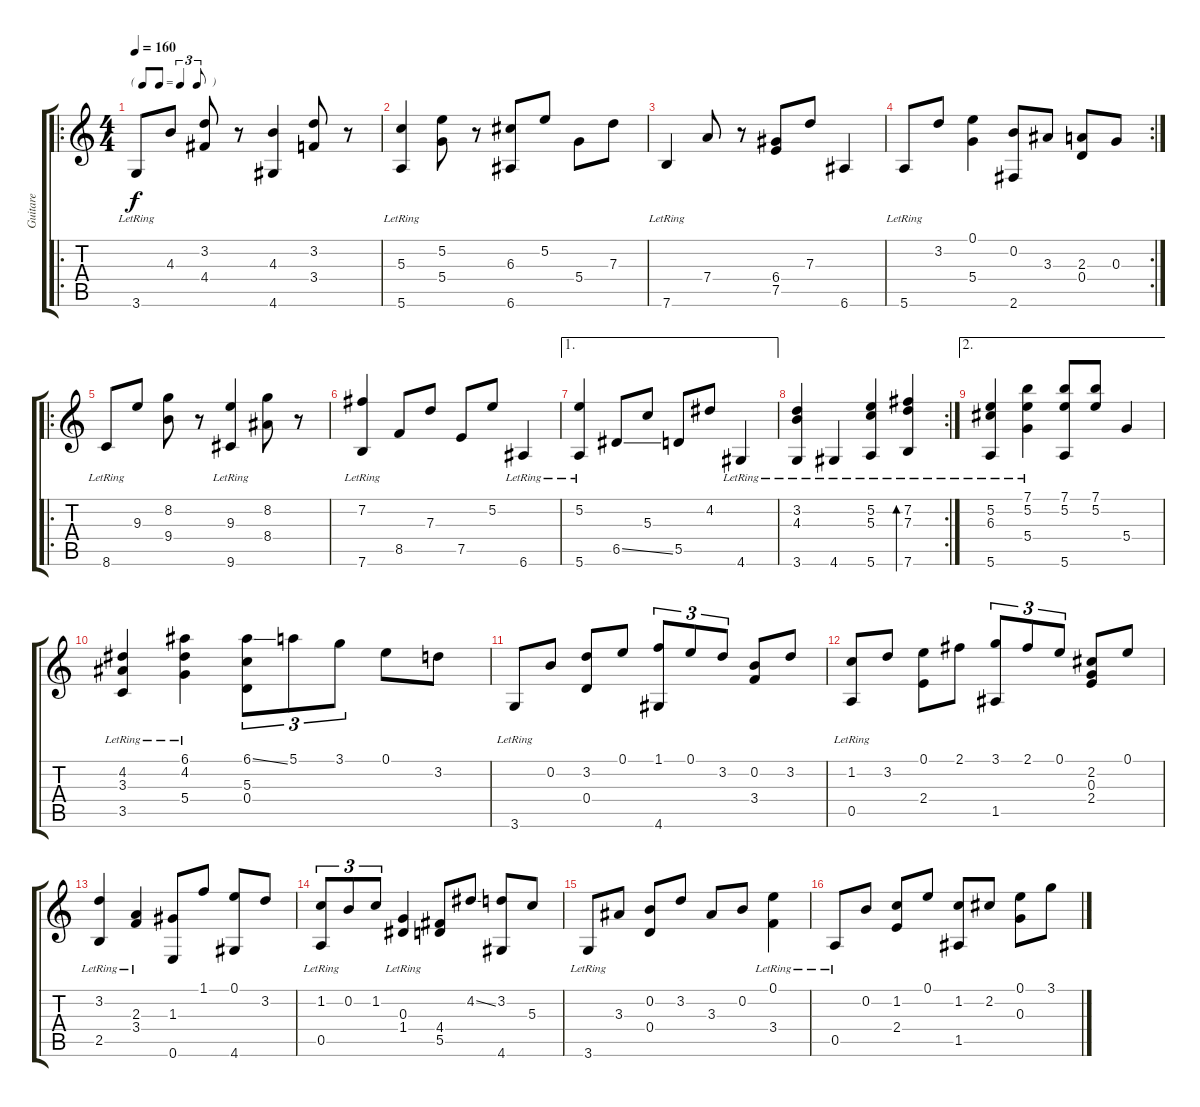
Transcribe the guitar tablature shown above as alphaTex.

\track ("Guitare" "Guitare") {instrument electricguitarmuted}
\staff {score tabs}
\tuning (E4 B3 G3 D3 A2 E2) {hide}
\ro
\ts (4 4)
\tf triplet8th
\tempo 160
\clef g2
\ks c
3.6{lr}.8{dy f instrument electricguitarmuted} 4.3.8 (3.2 4.4).8 r.8 (4.3 4.6).4 (3.2 3.4).8 r.8 |
(5.3 5.6{lr}).4 (5.2 5.4).8 r.8 (6.3 6.6).8 5.2.8 5.4.8 7.3.8 |
7.6{lr}.4 7.4.8 r.8 (6.4 7.5).8 7.3.8 6.6.4 |
\rc 2
5.6{lr}.8 3.2.8 (0.1 5.4).4 (0.2 2.6).8 3.3.8 (2.3 0.4).8 0.3.8 |
\ro
8.6{lr}.8 9.3.8 (8.2 9.4).8 r.8 (9.3 9.6{lr}).4 (8.2 8.4).8 r.8 |
(7.2 7.6{lr}).4 8.5.8 7.3.8 7.5.8 5.2.8 6.6{lr}.4 |
\ae 1
(5.2 5.6{lr}).4 6.5{ss}.8 5.3.8 5.5.8 4.2.8 4.6{lr}.4 |
\rc 2
(3.2 4.3 3.6{lr}).4 4.6{lr}.4 (5.2 5.3 5.6{lr}).4 (7.2 7.3 7.6{lr}).4{bd 120} |
\ae 2
(5.2 6.3 5.6{lr}).4 (7.1 5.2 5.4{lr}).4 (7.1 5.2 5.6).8 (7.1 5.2).8 5.4.4 |
(4.2 3.3 3.5{lr}).4 (6.1 4.2 5.4{lr}).4 (6.1{ss} 5.3 0.4).8{tu (3 2)} 5.1.8{tu (3 2)} 3.1.8{tu (3 2)} 0.1.8 3.2.8 |
3.6{lr}.8 0.2.8 (3.2 0.4).8 0.1.8 (1.1 4.6).8{tu (3 2)} 0.1.8{tu (3 2)} 3.2.8{tu (3 2)} (0.2 3.4).8 3.2.8 |
(1.2 0.5{lr}).8 3.2.8 (0.1 2.4).8 2.1.8 (3.1 1.5).8{tu (3 2)} 2.1.8{tu (3 2)} 0.1.8{tu (3 2)} (2.2 0.3 2.4).8 0.1.8 |
(3.2 2.5{lr}).4 (2.3 3.4{lr}).4 (1.3 0.6).8 1.1.8 (0.1 4.6).8 3.2.8 |
(1.2 0.5{lr}).8{tu (3 2)} 0.2.8{tu (3 2)} 1.2.8{tu (3 2)} (0.3 1.4{lr}).4 (4.4 5.5).8 4.2{ss}.8 (3.2 4.6).8 5.3.8 |
3.6{lr}.8 3.3.8 (0.2 0.4).8 3.2.8 3.3.8 0.2.8 (0.1 3.4{lr}).4 |
0.5{lr}.8 0.2.8 (1.2 2.4).8 0.1.8 (1.2 1.5).8 2.2.8 (0.1 0.3).8 3.1.8
